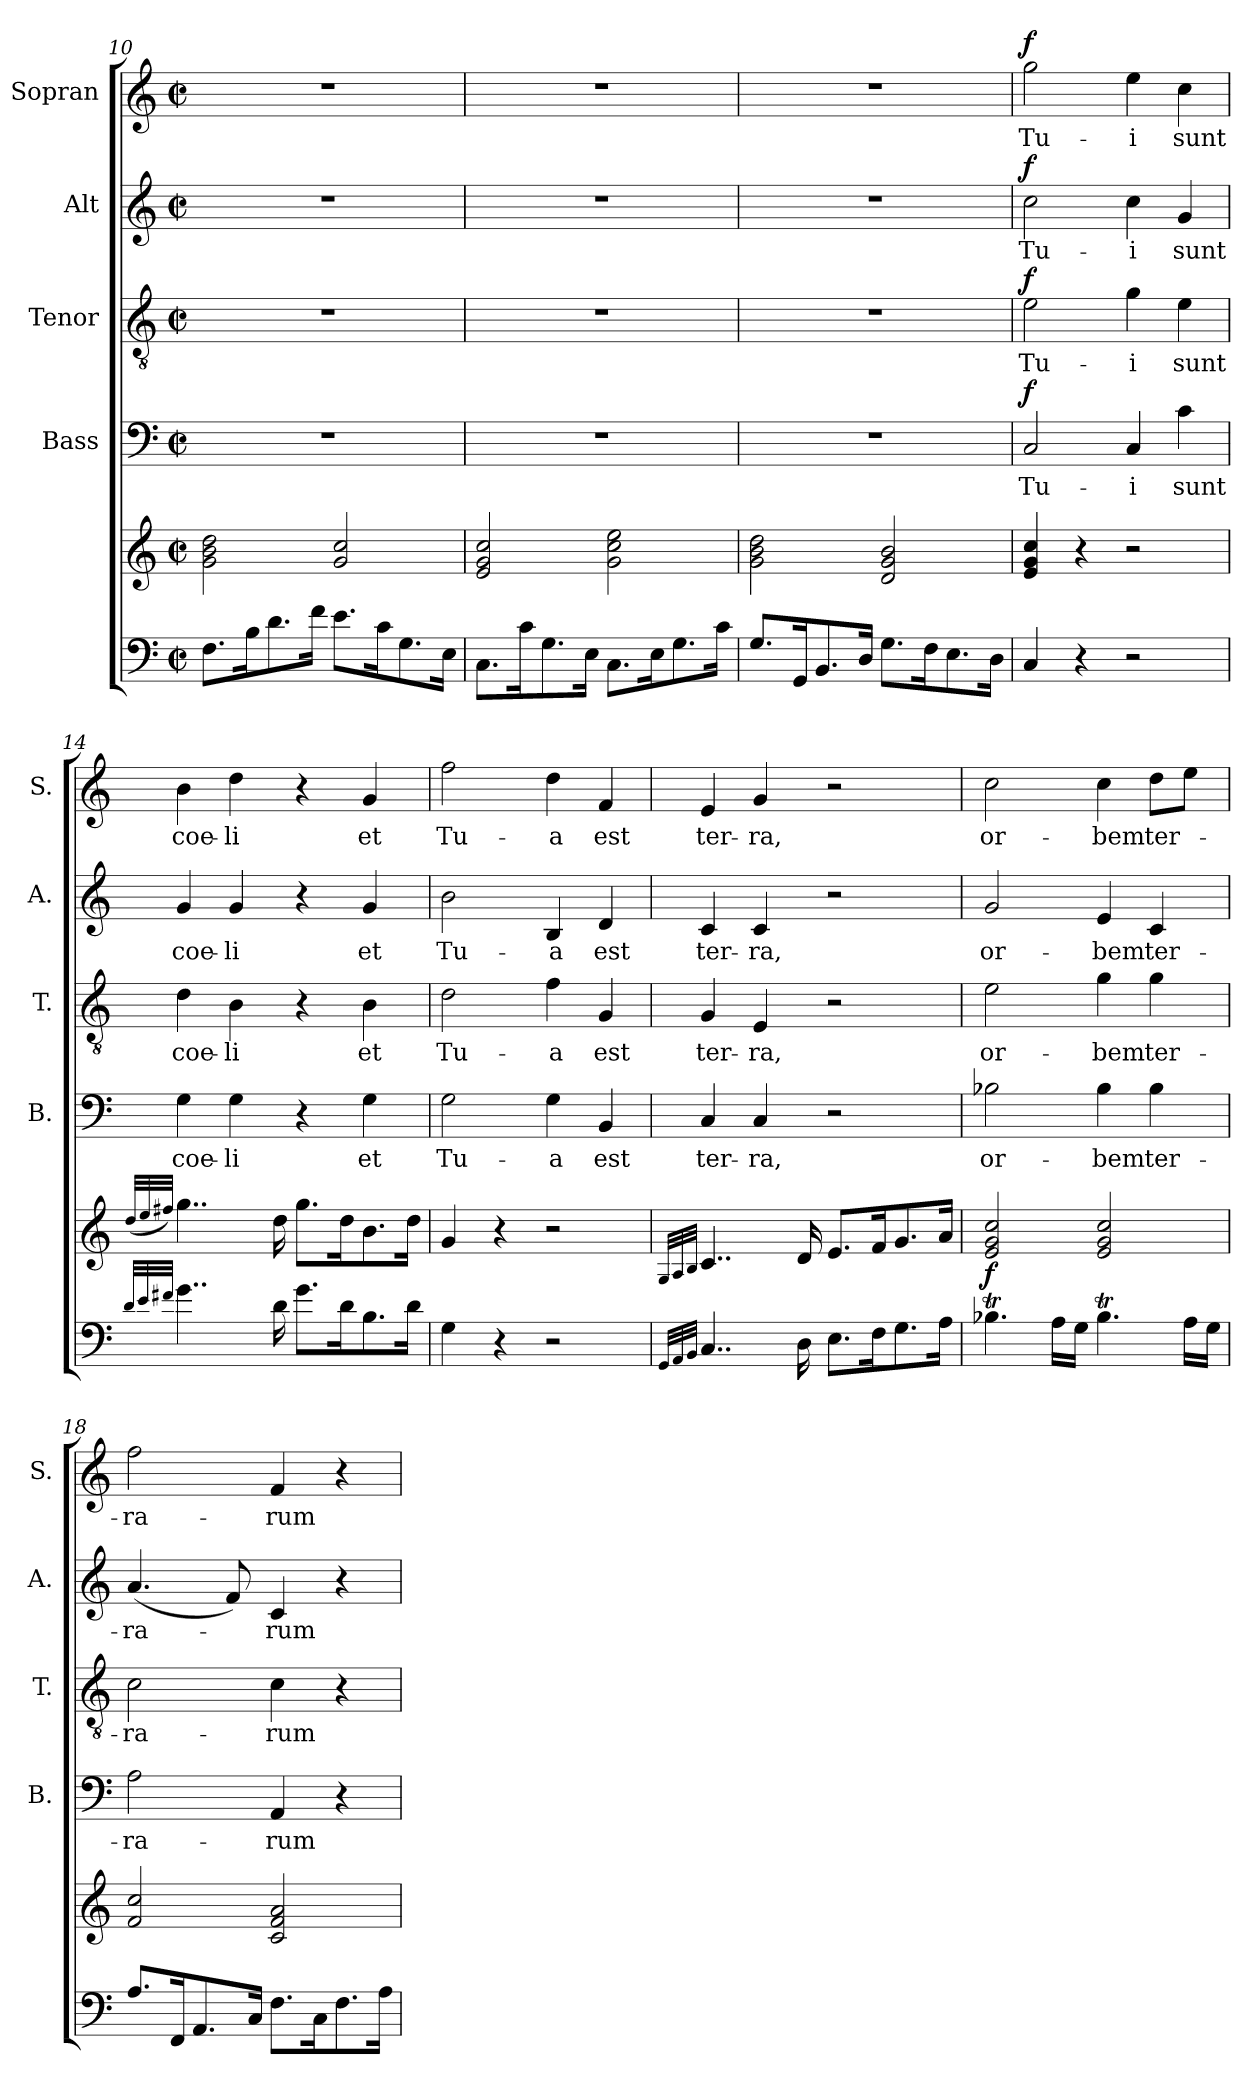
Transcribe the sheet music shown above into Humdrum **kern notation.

**kern	**kern	**dynam	**kern	**text	**dynam	**kern	**text	**dynam	**kern	**text	**dynam	**kern	**text	**dynam
*part5	*part5	*part5	*part4	*part4	*part4	*part3	*part3	*part3	*part2	*part2	*part2	*part1	*part1	*part1
*staff6	*staff5	*staff5/6	*staff4	*staff4	*staff4	*staff3	*staff3	*staff3	*staff2	*staff2	*staff2	*staff1	*staff1	*staff1
*	*	*	*I"Bass	*	*	*I"Tenor	*	*	*I"Alt	*	*	*I"Sopran	*	*
*	*	*	*I'B.	*	*	*I'T.	*	*	*I'A.	*	*	*I'S.	*	*
*clefF4	*clefG2	*	*clefF4	*	*	*clefGv2	*	*	*clefG2	*	*	*clefG2	*	*
*k[]	*k[]	*	*k[]	*	*	*k[]	*	*	*k[]	*	*	*k[]	*	*
*C:	*C:	*	*C:	*	*	*C:	*	*	*C:	*	*	*C:	*	*
*M2/2	*M2/2	*	*M2/2	*	*	*M2/2	*	*	*M2/2	*	*	*M2/2	*	*
*met(c|)	*met(c|)	*	*met(c|)	*	*	*met(c|)	*	*	*met(c|)	*	*	*met(c|)	*	*
=10	=10	=10	=10	=10	=10	=10	=10	=10	=10	=10	=10	=10	=10	=10
8.F\L	2g\ 2b\ 2dd\	.	1r	.	.	1r	.	.	1r	.	.	1r	.	.
16B\k	.	.	.	.	.	.	.	.	.	.	.	.	.	.
8.d\	.	.	.	.	.	.	.	.	.	.	.	.	.	.
16f\Jk	.	.	.	.	.	.	.	.	.	.	.	.	.	.
8.e\L	2g/ 2cc/	.	.	.	.	.	.	.	.	.	.	.	.	.
16c\k	.	.	.	.	.	.	.	.	.	.	.	.	.	.
8.G\	.	.	.	.	.	.	.	.	.	.	.	.	.	.
16E\Jk	.	.	.	.	.	.	.	.	.	.	.	.	.	.
!!LO:PB:g=z
=11	=11	=11	=11	=11	=11	=11	=11	=11	=11	=11	=11	=11	=11	=11
8.C\L	2e/ 2g/ 2cc/	.	1r	.	.	1r	.	.	1r	.	.	1r	.	.
16c\k	.	.	.	.	.	.	.	.	.	.	.	.	.	.
8.G\	.	.	.	.	.	.	.	.	.	.	.	.	.	.
16E\Jk	.	.	.	.	.	.	.	.	.	.	.	.	.	.
8.C\L	2g\ 2cc\ 2ee\	.	.	.	.	.	.	.	.	.	.	.	.	.
16E\k	.	.	.	.	.	.	.	.	.	.	.	.	.	.
8.G\	.	.	.	.	.	.	.	.	.	.	.	.	.	.
16c\Jk	.	.	.	.	.	.	.	.	.	.	.	.	.	.
=12	=12	=12	=12	=12	=12	=12	=12	=12	=12	=12	=12	=12	=12	=12
8.G/L	2g\ 2b\ 2dd\	.	1r	.	.	1r	.	.	1r	.	.	1r	.	.
16GG/k	.	.	.	.	.	.	.	.	.	.	.	.	.	.
8.BB/	.	.	.	.	.	.	.	.	.	.	.	.	.	.
16D/Jk	.	.	.	.	.	.	.	.	.	.	.	.	.	.
8.G\L	2d/ 2g/ 2b/	.	.	.	.	.	.	.	.	.	.	.	.	.
16F\k	.	.	.	.	.	.	.	.	.	.	.	.	.	.
8.E\	.	.	.	.	.	.	.	.	.	.	.	.	.	.
16D\Jk	.	.	.	.	.	.	.	.	.	.	.	.	.	.
=13	=13	=13	=13	=13	=13	=13	=13	=13	=13	=13	=13	=13	=13	=13
!	!	!	!	!LO:LY:b	!LO:DY:a	!	!LO:LY:b	!LO:DY:a	!	!LO:LY:b	!LO:DY:a	!	!LO:LY:b	!LO:DY:a
4C/	4e/ 4g/ 4cc/	.	2C/	Tu-	f	2e\	Tu-	f	2cc\	Tu-	f	2gg\	Tu-	f
4r	4r	.	.	.	.	.	.	.	.	.	.	.	.	.
!	!	!	!	!LO:LY:b	!	!	!LO:LY:b	!	!	!LO:LY:b	!	!	!LO:LY:b	!
2r	2r	.	4C/	-i	.	4g\	-i	.	4cc\	-i	.	4ee\	-i	.
!	!	!	!	!LO:LY:b	!	!	!LO:LY:b	!	!	!LO:LY:b	!	!	!LO:LY:b	!
.	.	.	4c\	sunt	.	4e\	sunt	.	4g/	sunt	.	4cc\	sunt	.
=14	=14	=14	=14	=14	=14	=14	=14	=14	=14	=14	=14	=14	=14	=14
32qd/LLL	(<32qdd/LLL	.	.	.	.	.	.	.	.	.	.	.	.	.
32qe/	32qee/	.	.	.	.	.	.	.	.	.	.	.	.	.
32qf#X/JJJ	32qff#X/JJJ)	.	.	.	.	.	.	.	.	.	.	.	.	.
!	!	!	!	!LO:LY:b	!	!	!LO:LY:b	!	!	!LO:LY:b	!	!	!LO:LY:b	!
4..g\	4..gg\	.	4G\	coe-	.	4d\	coe-	.	4g/	coe-	.	4b\	coe-	.
!	!	!	!	!LO:LY:b	!	!	!LO:LY:b	!	!	!LO:LY:b	!	!	!LO:LY:b	!
.	.	.	4G\	-li	.	4B\	-li	.	4g/	-li	.	4dd\	-li	.
16d\	16dd\	.	.	.	.	.	.	.	.	.	.	.	.	.
8.g\L	8.gg\L	.	4r	.	.	4r	.	.	4r	.	.	4r	.	.
16d\k	16dd\k	.	.	.	.	.	.	.	.	.	.	.	.	.
!	!	!	!	!LO:LY:b	!	!	!LO:LY:b	!	!	!LO:LY:b	!	!	!LO:LY:b	!
8.B\	8.b\	.	4G\	et	.	4B\	et	.	4g/	et	.	4g/	et	.
16d\Jk	16dd\Jk	.	.	.	.	.	.	.	.	.	.	.	.	.
=15	=15	=15	=15	=15	=15	=15	=15	=15	=15	=15	=15	=15	=15	=15
!	!	!	!	!LO:LY:b	!	!	!LO:LY:b	!	!	!LO:LY:b	!	!	!LO:LY:b	!
4G\	4g/	.	2G\	Tu-	.	2d\	Tu-	.	2b\	Tu-	.	2ff\	Tu-	.
4r	4r	.	.	.	.	.	.	.	.	.	.	.	.	.
!	!	!	!	!LO:LY:b	!	!	!LO:LY:b	!	!	!LO:LY:b	!	!	!LO:LY:b	!
2r	2r	.	4G\	-a	.	4f\	-a	.	4B/	-a	.	4dd\	-a	.
!	!	!	!	!LO:LY:b	!	!	!LO:LY:b	!	!	!LO:LY:b	!	!	!LO:LY:b	!
.	.	.	4BB/	est	.	4G/	est	.	4d/	est	.	4f/	est	.
!!LO:LB:g=z
=16	=16	=16	=16	=16	=16	=16	=16	=16	=16	=16	=16	=16	=16	=16
32qGG/LLL	32qG/LLL	.	.	.	.	.	.	.	.	.	.	.	.	.
32qAA/	32qA/	.	.	.	.	.	.	.	.	.	.	.	.	.
32qBB/JJJ	32qB/JJJ	.	.	.	.	.	.	.	.	.	.	.	.	.
!	!	!	!	!LO:LY:b	!	!	!LO:LY:b	!	!	!LO:LY:b	!	!	!LO:LY:b	!
4..C/	4..c/	.	4C/	ter-	.	4G/	ter-	.	4c/	ter-	.	4e/	ter-	.
!	!	!	!	!LO:LY:b	!	!	!LO:LY:b	!	!	!LO:LY:b	!	!	!LO:LY:b	!
.	.	.	4C/	-ra,	.	4E/	-ra,	.	4c/	-ra,	.	4g/	-ra,	.
16D\	16d/	.	.	.	.	.	.	.	.	.	.	.	.	.
8.E\L	8.e/L	.	2r	.	.	2r	.	.	2r	.	.	2r	.	.
16F\k	16f/k	.	.	.	.	.	.	.	.	.	.	.	.	.
8.G\	8.g/	.	.	.	.	.	.	.	.	.	.	.	.	.
16A\Jk	16a/Jk	.	.	.	.	.	.	.	.	.	.	.	.	.
=17	=17	=17	=17	=17	=17	=17	=17	=17	=17	=17	=17	=17	=17	=17
!	!	!LO:DY:b	!	!LO:LY:b	!	!	!LO:LY:b	!	!	!LO:LY:b	!	!	!LO:LY:b	!
4.B-XT\	2e/ 2g/ 2cc/	f	2B-X\	or-	.	2e\	or-	.	2g/	or-	.	2cc\	or-	.
16A\LL	.	.	.	.	.	.	.	.	.	.	.	.	.	.
16G\JJ	.	.	.	.	.	.	.	.	.	.	.	.	.	.
!	!	!	!	!LO:LY:b	!	!	!LO:LY:b	!	!	!LO:LY:b	!	!	!LO:LY:b	!
4.B-T\	2e/ 2g/ 2cc/	.	4B-\	-bem	.	4g\	-bem	.	4e/	-bem	.	4cc\	-bem	.
!	!	!	!	!LO:LY:b	!	!	!LO:LY:b	!	!	!LO:LY:b	!	!	!LO:LY:b	!
.	.	.	4B-\	ter-	.	4g\	ter-	.	4c/	ter-	.	8dd\L	ter-	.
16A\LL	.	.	.	.	.	.	.	.	.	.	.	8ee\J	.	.
16G\JJ	.	.	.	.	.	.	.	.	.	.	.	.	.	.
=18	=18	=18	=18	=18	=18	=18	=18	=18	=18	=18	=18	=18	=18	=18
!	!	!	!	!LO:LY:b	!	!	!LO:LY:b	!	!	!LO:LY:b	!	!	!LO:LY:b	!
8.A/L	2f/ 2cc/	.	2A\	-ra-	.	2c\	-ra-	.	(<4.a/	-ra-	.	2ff\	-ra-	.
16FF/k	.	.	.	.	.	.	.	.	.	.	.	.	.	.
8.AA/	.	.	.	.	.	.	.	.	.	.	.	.	.	.
.	.	.	.	.	.	.	.	.	8f/)	.	.	.	.	.
16C/Jk	.	.	.	.	.	.	.	.	.	.	.	.	.	.
!	!	!	!	!LO:LY:b	!	!	!LO:LY:b	!	!	!LO:LY:b	!	!	!LO:LY:b	!
8.F\L	2c/ 2f/ 2a/	.	4AA/	-rum	.	4c\	-rum	.	4c/	-rum	.	4f/	-rum	.
16C\k	.	.	.	.	.	.	.	.	.	.	.	.	.	.
8.F\	.	.	4r	.	.	4r	.	.	4r	.	.	4r	.	.
16A\Jk	.	.	.	.	.	.	.	.	.	.	.	.	.	.
=	=	=	=	=	=	=	=	=	=	=	=	=	=	=
*-	*-	*-	*-	*-	*-	*-	*-	*-	*-	*-	*-	*-	*-	*-
